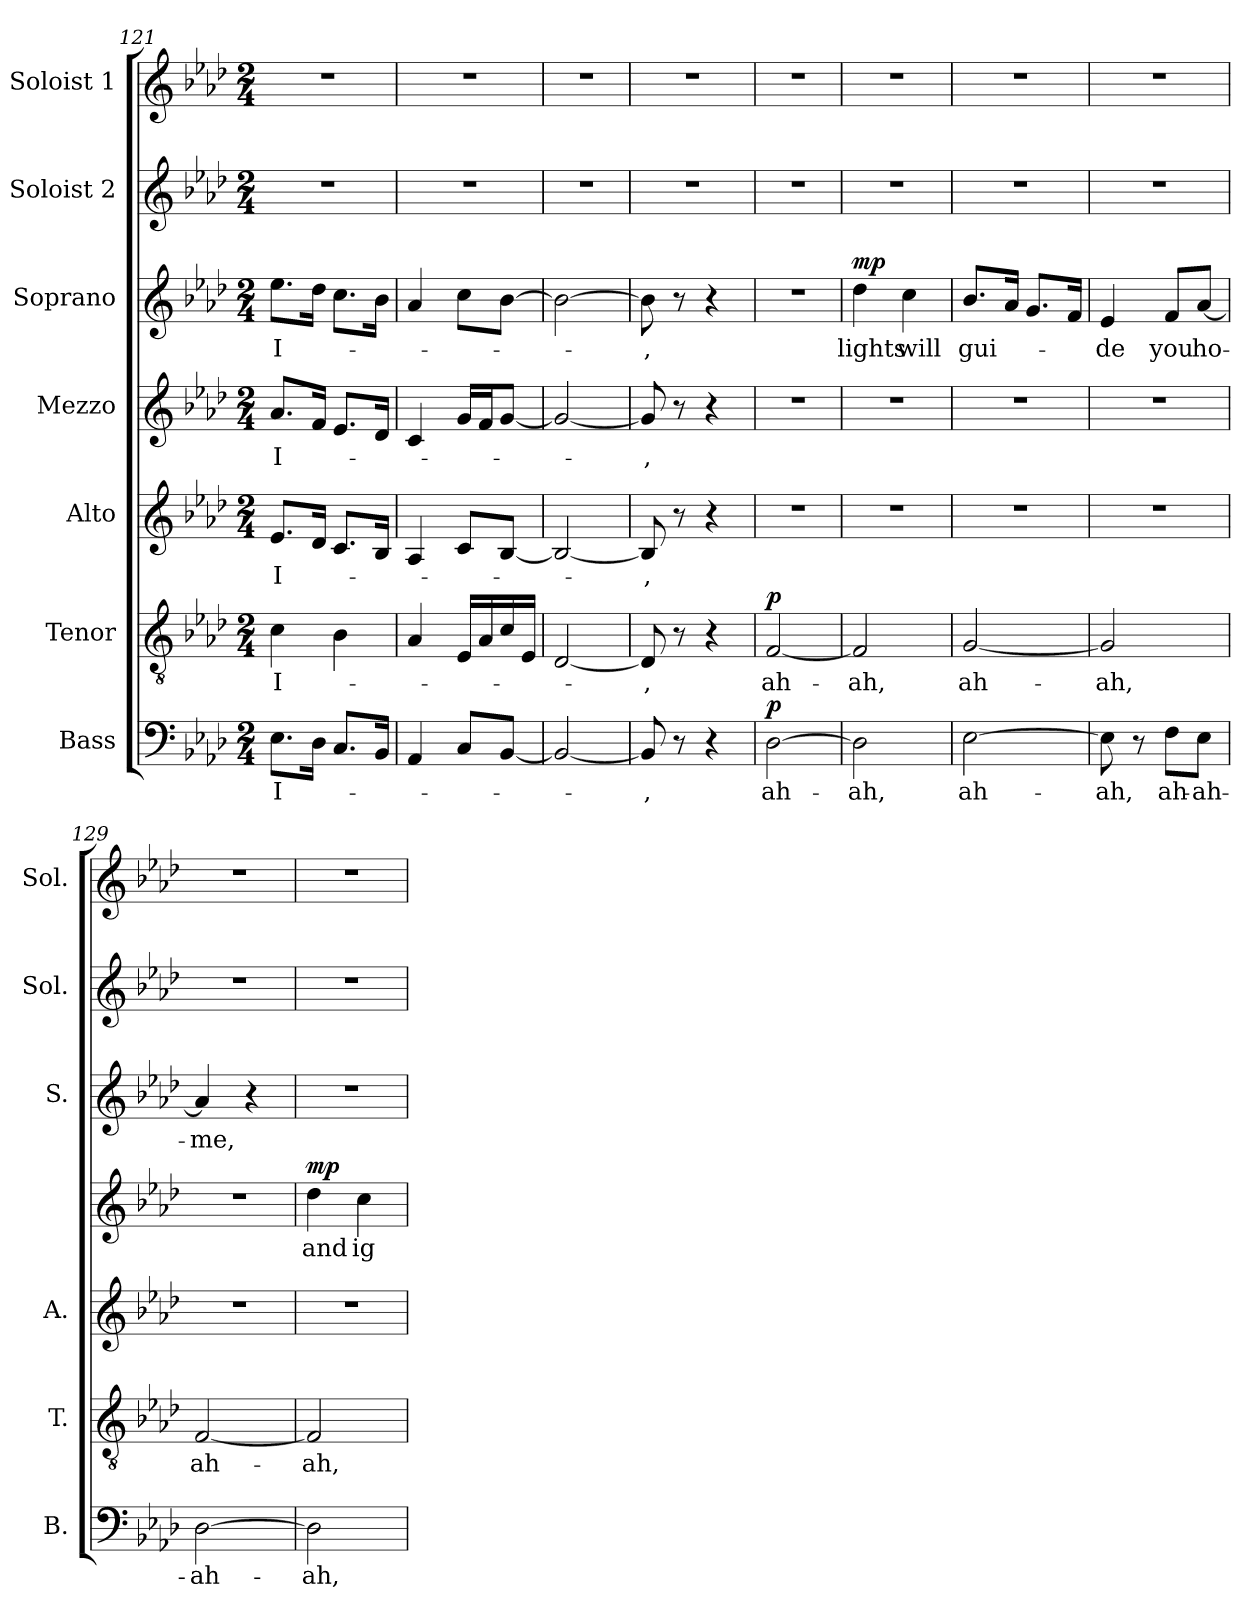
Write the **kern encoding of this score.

**kern	**text	**dynam	**kern	**text	**dynam	**kern	**text	**kern	**text	**dynam	**kern	**text	**dynam	**kern	**kern
*part7	*part7	*part7	*part6	*part6	*part6	*part5	*part5	*part4	*part4	*part4	*part3	*part3	*part3	*part2	*part1
*staff7	*staff7	*staff7	*staff6	*staff6	*staff6	*staff5	*staff5	*staff4	*staff4	*staff4	*staff3	*staff3	*staff3	*staff2	*staff1
*I"Bass	*	*	*I"Tenor	*	*	*I"Alto	*	*I"Mezzo	*	*	*I"Soprano	*	*	*I"Soloist 2	*I"Soloist 1
*I'B.	*	*	*I'T.	*	*	*I'A.	*	*	*	*	*I'S.	*	*	*I'Sol.	*I'Sol.
*clefF4	*	*	*clefGv2	*	*	*clefG2	*	*clefG2	*	*	*clefG2	*	*	*clefG2	*clefG2
*k[b-e-a-d-]	*	*	*k[b-e-a-d-]	*	*	*k[b-e-a-d-]	*	*k[b-e-a-d-]	*	*	*k[b-e-a-d-]	*	*	*k[b-e-a-d-]	*k[b-e-a-d-]
*M2/4	*	*	*M2/4	*	*	*M2/4	*	*M2/4	*	*	*M2/4	*	*	*M2/4	*M2/4
=121	=121	=121	=121	=121	=121	=121	=121	=121	=121	=121	=121	=121	=121	=121	=121
!	!LO:LY:b	!	!	!LO:LY:b	!	!	!LO:LY:b	!	!LO:LY:b	!	!	!LO:LY:b	!	!	!
8.E-\L	I-	.	4c\	I-	.	8.e-/L	I-	8.a-/L	I-	.	8.ee-\L	I-	.	2r	2r
16D-\Jk	.	.	.	.	.	16d-/Jk	.	16f/Jk	.	.	16dd-\Jk	.	.	.	.
8.C/L	.	.	4B-\	.	.	8.c/L	.	8.e-/L	.	.	8.cc\L	.	.	.	.
16BB-/Jk	.	.	.	.	.	16B-/Jk	.	16d-/Jk	.	.	16b-\Jk	.	.	.	.
=122	=122	=122	=122	=122	=122	=122	=122	=122	=122	=122	=122	=122	=122	=122	=122
4AA-/	.	.	4A-/	.	.	4A-/	.	4c/	.	.	4a-/	.	.	2r	2r
8C/L	.	.	16E-/LL	.	.	8c/L	.	16g/LL	.	.	8cc\L	.	.	.	.
.	.	.	16A-/	.	.	.	.	16f/J	.	.	.	.	.	.	.
[8BB-/J	.	.	16c/	.	.	[8B-/J	.	[8g/J	.	.	[8b-\J	.	.	.	.
.	.	.	16E-/JJ	.	.	.	.	.	.	.	.	.	.	.	.
=123	=123	=123	=123	=123	=123	=123	=123	=123	=123	=123	=123	=123	=123	=123	=123
2BB-/_	.	.	[2D-/	.	.	2B-/_	.	2g/_	.	.	2b-\_	.	.	2r	2r
=124	=124	=124	=124	=124	=124	=124	=124	=124	=124	=124	=124	=124	=124	=124	=124
!	!LO:LY:b	!	!	!LO:LY:b	!	!	!LO:LY:b	!	!LO:LY:b	!	!	!LO:LY:b	!	!	!
8BB-/]	-,	.	8D-/]	,	.	8B-/]	-,	8g/]	,	.	8b-\]	,	.	2r	2r
8r	.	.	8r	.	.	8r	.	8r	.	.	8r	.	.	.	.
4r	.	.	4r	.	.	4r	.	4r	.	.	4r	.	.	.	.
=125	=125	=125	=125	=125	=125	=125	=125	=125	=125	=125	=125	=125	=125	=125	=125
!	!LO:LY:b	!LO:DY:a	!	!LO:LY:b	!LO:DY:a	!	!	!	!	!	!	!	!	!	!
[2D-\	ah-	p	[2F/	ah-	p	2r	.	2r	.	.	2r	.	.	2r	2r
=126	=126	=126	=126	=126	=126	=126	=126	=126	=126	=126	=126	=126	=126	=126	=126
!	!LO:LY:b	!	!	!LO:LY:b	!	!	!	!	!	!	!	!LO:LY:b	!LO:DY:a	!	!
2D-\]	-ah,	.	2F/]	-ah,	.	2r	.	2r	.	.	4dd-\	lights	mp	2r	2r
!	!	!	!	!	!	!	!	!	!	!	!	!LO:LY:b	!	!	!
.	.	.	.	.	.	.	.	.	.	.	4cc\	will	.	.	.
=127	=127	=127	=127	=127	=127	=127	=127	=127	=127	=127	=127	=127	=127	=127	=127
!	!LO:LY:b	!	!	!LO:LY:b	!	!	!	!	!	!	!	!LO:LY:b	!	!	!
[2E-\	ah-	.	[2G/	ah-	.	2r	.	2r	.	.	8.b-/L	gui-	.	2r	2r
.	.	.	.	.	.	.	.	.	.	.	16a-/Jk	.	.	.	.
.	.	.	.	.	.	.	.	.	.	.	8.g/L	.	.	.	.
.	.	.	.	.	.	.	.	.	.	.	16f/Jk	.	.	.	.
=128	=128	=128	=128	=128	=128	=128	=128	=128	=128	=128	=128	=128	=128	=128	=128
!	!LO:LY:b	!	!	!LO:LY:b	!	!	!	!	!	!	!	!LO:LY:b	!	!	!
8E-\]	-ah,	.	2G/]	-ah,	.	2r	.	2r	.	.	4e-/	-de	.	2r	2r
8r	.	.	.	.	.	.	.	.	.	.	.	.	.	.	.
!	!LO:LY:b	!	!	!	!	!	!	!	!	!	!	!LO:LY:b	!	!	!
8F\L	ah-	.	.	.	.	.	.	.	.	.	8f/L	you	.	.	.
!	!LO:LY:b	!	!	!	!	!	!	!	!	!	!	!LO:LY:b	!	!	!
8E-\J	-ah-	.	.	.	.	.	.	.	.	.	[8a-/J	ho-	.	.	.
=129	=129	=129	=129	=129	=129	=129	=129	=129	=129	=129	=129	=129	=129	=129	=129
!	!LO:LY:b	!	!	!LO:LY:b	!	!	!	!	!	!	!	!LO:LY:b	!	!	!
[2D-\	-ah-	.	[2F/	ah-	.	2r	.	2r	.	.	4a-/]	-me,	.	2r	2r
.	.	.	.	.	.	.	.	.	.	.	4r	.	.	.	.
!!LO:LB:g=z
=130	=130	=130	=130	=130	=130	=130	=130	=130	=130	=130	=130	=130	=130	=130	=130
!	!LO:LY:b	!	!	!LO:LY:b	!	!	!	!	!LO:LY:b	!LO:DY:a	!	!	!	!	!
2D-\]	-ah,	.	2F/]	-ah,	.	2r	.	4dd-\	and	mp	2r	.	.	2r	2r
!	!	!	!	!	!	!	!	!	!LO:LY:b	!	!	!	!	!	!
.	.	.	.	.	.	.	.	4cc\	ig-	.	.	.	.	.	.
=	=	=	=	=	=	=	=	=	=	=	=	=	=	=	=
*-	*-	*-	*-	*-	*-	*-	*-	*-	*-	*-	*-	*-	*-	*-	*-
